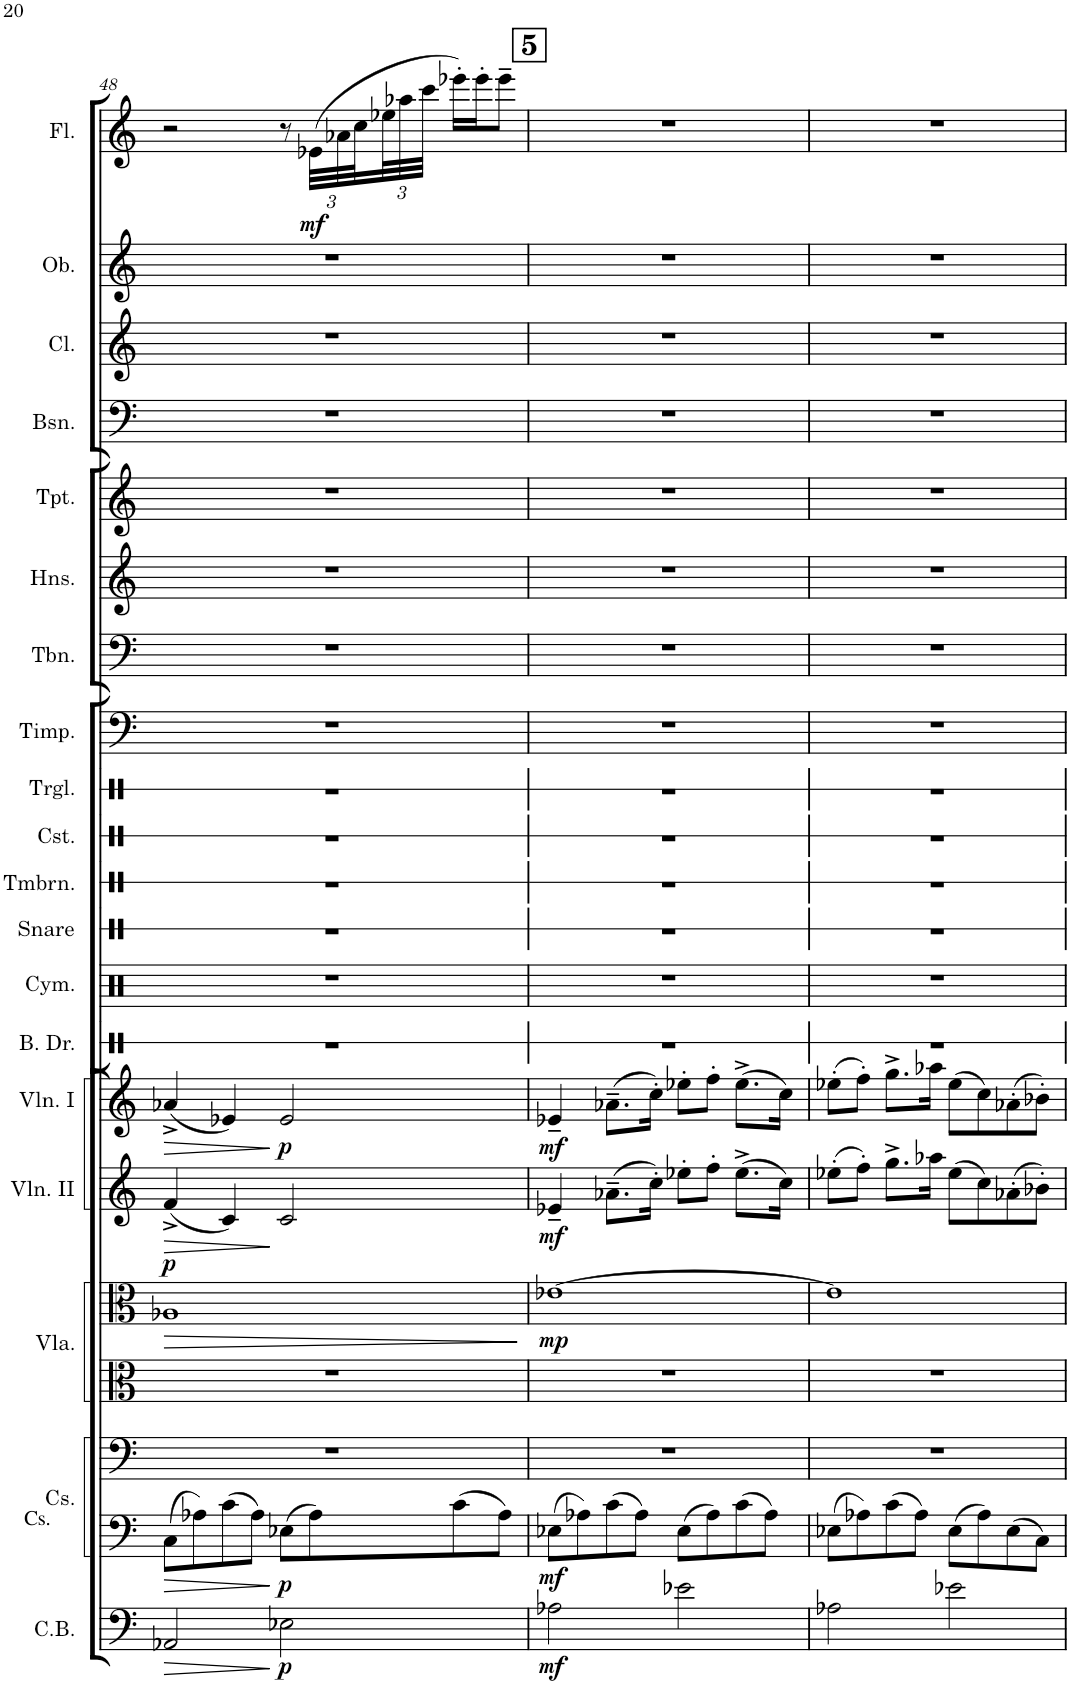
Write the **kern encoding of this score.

**kern	**dynam	**kern	**kern	**dynam	**kern	**kern	**dynam	**kern	**dynam	**kern	**dynam	**kern	**kern	**kern	**kern	**kern	**kern	**kern	**kern	**kern	**kern	**kern	**kern	**kern	**kern	**dynam
*part19	*part19	*part18	*part18	*part18	*part17	*part17	*part17	*part16	*part16	*part15	*part15	*part14	*part13	*part12	*part11	*part10	*part9	*part8	*part7	*part6	*part5	*part4	*part3	*part2	*part1	*part1
*staff21	*staff21	*staff20	*staff19	*staff19/20	*staff18	*staff17	*staff17/18	*staff16	*staff16	*staff15	*staff15	*staff14	*staff13	*staff12	*staff11	*staff10	*staff9	*staff8	*staff7	*staff6	*staff5	*staff4	*staff3	*staff2	*staff1	*staff1
*I"Contrabass	*	*I"Violoncellos	*	*	*I"Viola	*	*	*I"Violin II	*	*I"Violin I	*	*I"Bass Drum	*I"Cymbals	*I"Snare Drum	*I"Tambourine	*I"Castanets	*I"Triangle	*I"Timpani	*I"Trombone	*I"3 Horns	*I"Trumpet	*I"Bassoon	*I"Clarinet	*I"Oboe	*I"Flute	*
*I'C.B.	*	*	*	*	*I'Vla.	*	*	*I'Vln. II	*	*I'Vln. I	*	*I'B. Dr.	*I'Cym.	*I'Snare	*I'Tmbrn.	*I'Cst.	*I'Trgl.	*I'Timp.	*I'Tbn.	*I'Hns.	*I'Tpt.	*I'Bsn.	*I'Cl.	*I'Ob.	*I'Fl.	*
!!LO:PB:g=z
*clefF4	*	*clefF4	*clefF4	*	*clefC3	*clefC3	*	*clefG2	*	*clefG2	*	*clefX	*clefX	*clefX	*clefX	*clefX	*clefX	*clefF4	*clefF4	*clefG2	*clefG2	*clefF4	*clefG2	*clefG2	*clefG2	*
*Trd7c12	*	*	*	*	*	*	*	*	*	*	*	*	*	*	*	*	*	*	*	*Trd4c7	*Trd1c2	*	*Trd1c2	*	*	*
*k[]	*	*k[]	*k[]	*	*k[]	*k[]	*	*k[]	*	*k[]	*	*k[]	*k[]	*k[]	*k[]	*k[]	*k[]	*k[]	*k[]	*k[]	*k[]	*k[]	*k[]	*k[]	*k[]	*
*M4/4	*	*M4/4	*M4/4	*	*M4/4	*M4/4	*	*M4/4	*	*M4/4	*	*M4/4	*M4/4	*M4/4	*M4/4	*M4/4	*M4/4	*M4/4	*M4/4	*M4/4	*M4/4	*M4/4	*M4/4	*M4/4	*M4/4	*
=48	=48	=48	=48	=48	=48	=48	=48	=48	=48	=48	=48	=48	=48	=48	=48	=48	=48	=48	=48	=48	=48	=48	=48	=48	=48	=48
!	!	!LO:TX:a:t=Cs.	!	!	!	!	!	!	!	!	!	!	!	!	!	!	!	!	!	!	!	!	!	!	!	!
!	!LO:HP:b	!	!	!	!	!	!LO:HP:b	!	!LO:HP:b	!	!LO:HP:b	!	!	!	!	!	!	!	!	!	!	!	!	!	!	!
!	!	!	!	!	!	!	!LO:DY:n=1:a	!	!	!	!	!	!	!	!	!	!	!	!	!	!	!	!	!	!	!
2AA-X/	>	8C\L	1r	.	1r	1A-X	> p	(4f^/	>	(4a-X^/	>	1r	1r	1r	1r	1r	1r	1r	1r	1r	1r	1r	1r	1r	2r	.
.	.	8A-X\	.	.	.	.	.	.	.	.	.	.	.	.	.	.	.	.	.	.	.	.	.	.	.	.
.	.	8c\	.	.	.	.	.	4c/)	.	4e-X/)	.	.	.	.	.	.	.	.	.	.	.	.	.	.	.	.
.	.	8A-\J	.	.	.	.	.	.	.	.	.	.	.	.	.	.	.	.	.	.	.	.	.	.	.	.
!	!LO:DY:n=1:b	!	!	!LO:DY:b=2	!	!	!	!	!	!	!LO:DY:n=1:b	!	!	!	!	!	!	!	!	!	!	!	!	!	!	!
2E-X\	] p	8E-X\L	.	p	.	.	.	2c/	]	2e-/	] p	.	.	.	.	.	.	.	.	.	.	.	.	.	8r	.
*	*	*	*	*	*	*	*	*	*	*	*	*	*	*	*	*	*	*	*	*	*	*	*	*	*Xbrackettup	*
!	!	!	!	!	!	!	!	!	!	!	!	!	!	!	!	!	!	!	!	!	!	!	!	!	!	!LO:DY:b
.	.	8A-\	.	.	.	.	.	.	.	.	.	.	.	.	.	.	.	.	.	.	.	.	.	.	(48e-X\LLL	mf
.	.	.	.	.	.	.	.	.	.	.	.	.	.	.	.	.	.	.	.	.	.	.	.	.	48a-X\	.
.	.	.	.	.	.	.	.	.	.	.	.	.	.	.	.	.	.	.	.	.	.	.	.	.	48cc\J	.
.	.	.	.	.	.	.	.	.	.	.	.	.	.	.	.	.	.	.	.	.	.	.	.	.	48ee-X\L	.
.	.	.	.	.	.	.	.	.	.	.	.	.	.	.	.	.	.	.	.	.	.	.	.	.	48aa-X\	.
.	.	.	.	.	.	.	.	.	.	.	.	.	.	.	.	.	.	.	.	.	.	.	.	.	48ccc\JJJ	.
.	.	8c\	.	.	.	.	.	.	.	.	.	.	.	.	.	.	.	.	.	.	.	.	.	.	16eee-X'\LL)	.
.	.	.	.	.	.	.	.	.	.	.	.	.	.	.	.	.	.	.	.	.	.	.	.	.	16eee-'\J	.
.	.	8A-\J	.	.	.	.	.	.	.	.	.	.	.	.	.	.	.	.	.	.	.	.	.	.	8eee-~\J	.
.	.	.	.	.	.	.	]	.	.	.	.	.	.	.	.	.	.	.	.	.	.	.	.	.	.	.
=49	=49	=49	=49	=49	=49	=49	=49	=49	=49	=49	=49	=49	=49	=49	=49	=49	=49	=49	=49	=49	=49	=49	=49	=49	=49	=49
!!LO:REH:place=s1:a:B:cj:fs=14:t=5
!	!LO:DY:b	!	!	!LO:DY:b=2	!	!	!LO:DY:b	!	!LO:DY:b	!	!LO:DY:b	!	!	!	!	!	!	!	!	!	!	!	!	!	!	!
2A-X\	mf	8E-X\L	1r	mf	1r	[1e-X	mp	4e-X~/	mf	4e-X~/	mf	1r	1r	1r	1r	1r	1r	1r	1r	1r	1r	1r	1r	1r	1r	.
.	.	8A-X\	.	.	.	.	.	.	.	.	.	.	.	.	.	.	.	.	.	.	.	.	.	.	.	.
.	.	8c\	.	.	.	.	.	(8.a-X~\L	.	(8.a-X~\L	.	.	.	.	.	.	.	.	.	.	.	.	.	.	.	.
.	.	8A-\J	.	.	.	.	.	.	.	.	.	.	.	.	.	.	.	.	.	.	.	.	.	.	.	.
.	.	.	.	.	.	.	.	16cc'\Jk)	.	16cc'\Jk)	.	.	.	.	.	.	.	.	.	.	.	.	.	.	.	.
2e-X\	.	8E-\L	.	.	.	.	.	8ee-X'\L	.	8ee-X'\L	.	.	.	.	.	.	.	.	.	.	.	.	.	.	.	.
.	.	8A-\	.	.	.	.	.	8ff'\J	.	8ff'\J	.	.	.	.	.	.	.	.	.	.	.	.	.	.	.	.
.	.	8c\	.	.	.	.	.	(8.ee-^\L	.	(8.ee-^\L	.	.	.	.	.	.	.	.	.	.	.	.	.	.	.	.
.	.	8A-\J	.	.	.	.	.	.	.	.	.	.	.	.	.	.	.	.	.	.	.	.	.	.	.	.
.	.	.	.	.	.	.	.	16cc\Jk)	.	16cc\Jk)	.	.	.	.	.	.	.	.	.	.	.	.	.	.	.	.
=50	=50	=50	=50	=50	=50	=50	=50	=50	=50	=50	=50	=50	=50	=50	=50	=50	=50	=50	=50	=50	=50	=50	=50	=50	=50	=50
2A-X\	.	8E-X\L	1r	.	1r	1e-]	.	(8ee-X'\L	.	(8ee-X'\L	.	1r	1r	1r	1r	1r	1r	1r	1r	1r	1r	1r	1r	1r	1r	.
.	.	8A-X\	.	.	.	.	.	8ff'\J)	.	8ff'\J)	.	.	.	.	.	.	.	.	.	.	.	.	.	.	.	.
.	.	8c\	.	.	.	.	.	8.gg^\L	.	8.gg^\L	.	.	.	.	.	.	.	.	.	.	.	.	.	.	.	.
.	.	8A-\J	.	.	.	.	.	.	.	.	.	.	.	.	.	.	.	.	.	.	.	.	.	.	.	.
.	.	.	.	.	.	.	.	16aa-X\Jk	.	16aa-X\Jk	.	.	.	.	.	.	.	.	.	.	.	.	.	.	.	.
2e-X\	.	8E-\L	.	.	.	.	.	(8ee-\L	.	(8ee-\L	.	.	.	.	.	.	.	.	.	.	.	.	.	.	.	.
.	.	8A-\	.	.	.	.	.	8cc\)	.	8cc\)	.	.	.	.	.	.	.	.	.	.	.	.	.	.	.	.
.	.	8E-\	.	.	.	.	.	(8a-X'\	.	(8a-X'\	.	.	.	.	.	.	.	.	.	.	.	.	.	.	.	.
.	.	8C\J	.	.	.	.	.	8b-X'\J)	.	8b-X'\J)	.	.	.	.	.	.	.	.	.	.	.	.	.	.	.	.
=	=	=	=	=	=	=	=	=	=	=	=	=	=	=	=	=	=	=	=	=	=	=	=	=	=	=
*-	*-	*-	*-	*-	*-	*-	*-	*-	*-	*-	*-	*-	*-	*-	*-	*-	*-	*-	*-	*-	*-	*-	*-	*-	*-	*-
